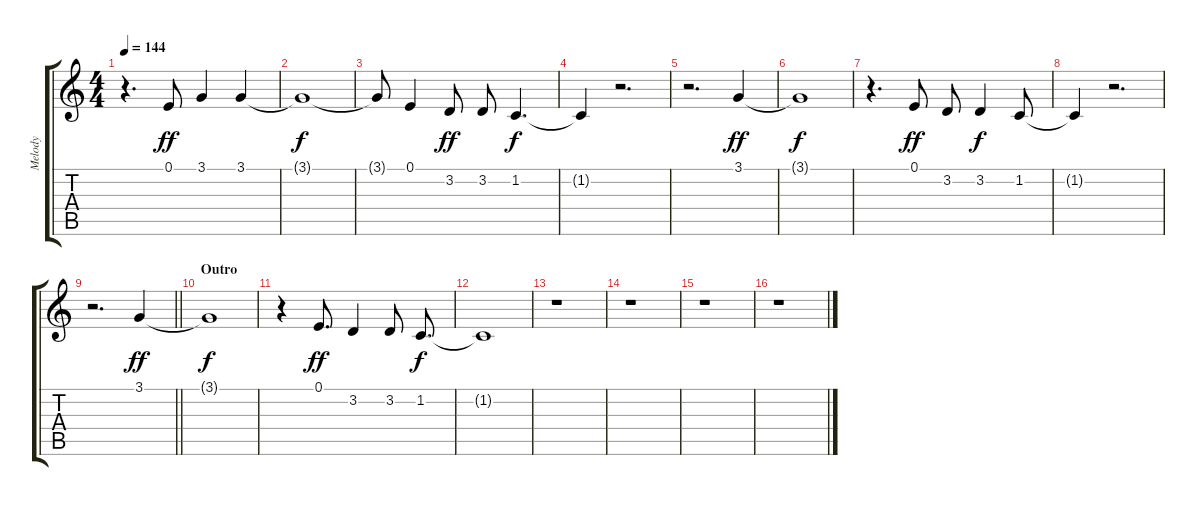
\track ("Melody" "Melody") {instrument harmonica}
\staff {score tabs}
\tuning (E4 B3 G3 D3 A2 E2) {hide}
\ts (4 4)
\tempo 144
\clef g2
\ks c
r.4{d dy f} 0.1.8{dy ff} 3.1.4 3.1.4 |
3.1{t}.1{dy f} |
3.1{t}.8 0.1.4 3.2.8{dy ff} 3.2.8 1.2.4{d dy f} |
1.2{t}.4 r.2{d} |
r.2{d} 3.1.4{dy ff volume 0} |
3.1{t}.1{dy f} |
r.4{d} 0.1.8{dy ff} 3.2.8 3.2.4{dy f} 1.2.8 |
1.2{t}.4 r.2{d} |
\barLineRight lightlight
r.2{d} 3.1.4{dy ff} |
\section ("" "Outro")
3.1{t}.1{dy f} |
r.4 0.1.8{d dy ff} 3.2.4 3.2.8 1.2.8{d dy f} |
1.2{t}.1 |
r.1 |
r.1 |
r.1 |
r.1
